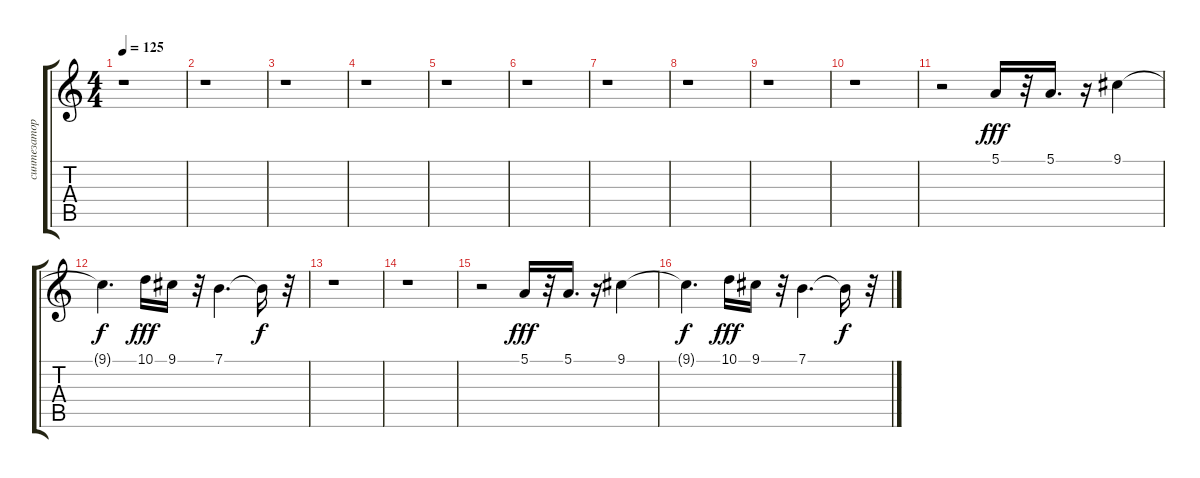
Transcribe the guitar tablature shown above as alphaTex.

\track ("синтезатор 2" "синтезатор") {instrument synthbrass1}
\staff {score tabs}
\tuning (E4 B3 G3 D3 A2 E2) {hide}
\ts (4 4)
\tempo 125
\clef g2
\ks c
r.1{dy f} |
r.1 |
r.1 |
r.1 |
r.1 |
r.1 |
r.1 |
r.1 |
r.1 |
r.1 |
r.2 5.1.16{dy fff} r.32 5.1.16{d} r.16 9.1.4 |
9.1{t}.4{d dy f} 10.1.16{dy fff} 9.1.16 r.32 7.1.4{d} 7.1{t}.16{dy f} r.32 |
r.1 |
r.1 |
r.2 5.1.16{dy fff} r.32 5.1.16{d} r.16 9.1.4 |
9.1{t}.4{d dy f} 10.1.16{dy fff} 9.1.16 r.32 7.1.4{d} 7.1{t}.16{dy f} r.32
